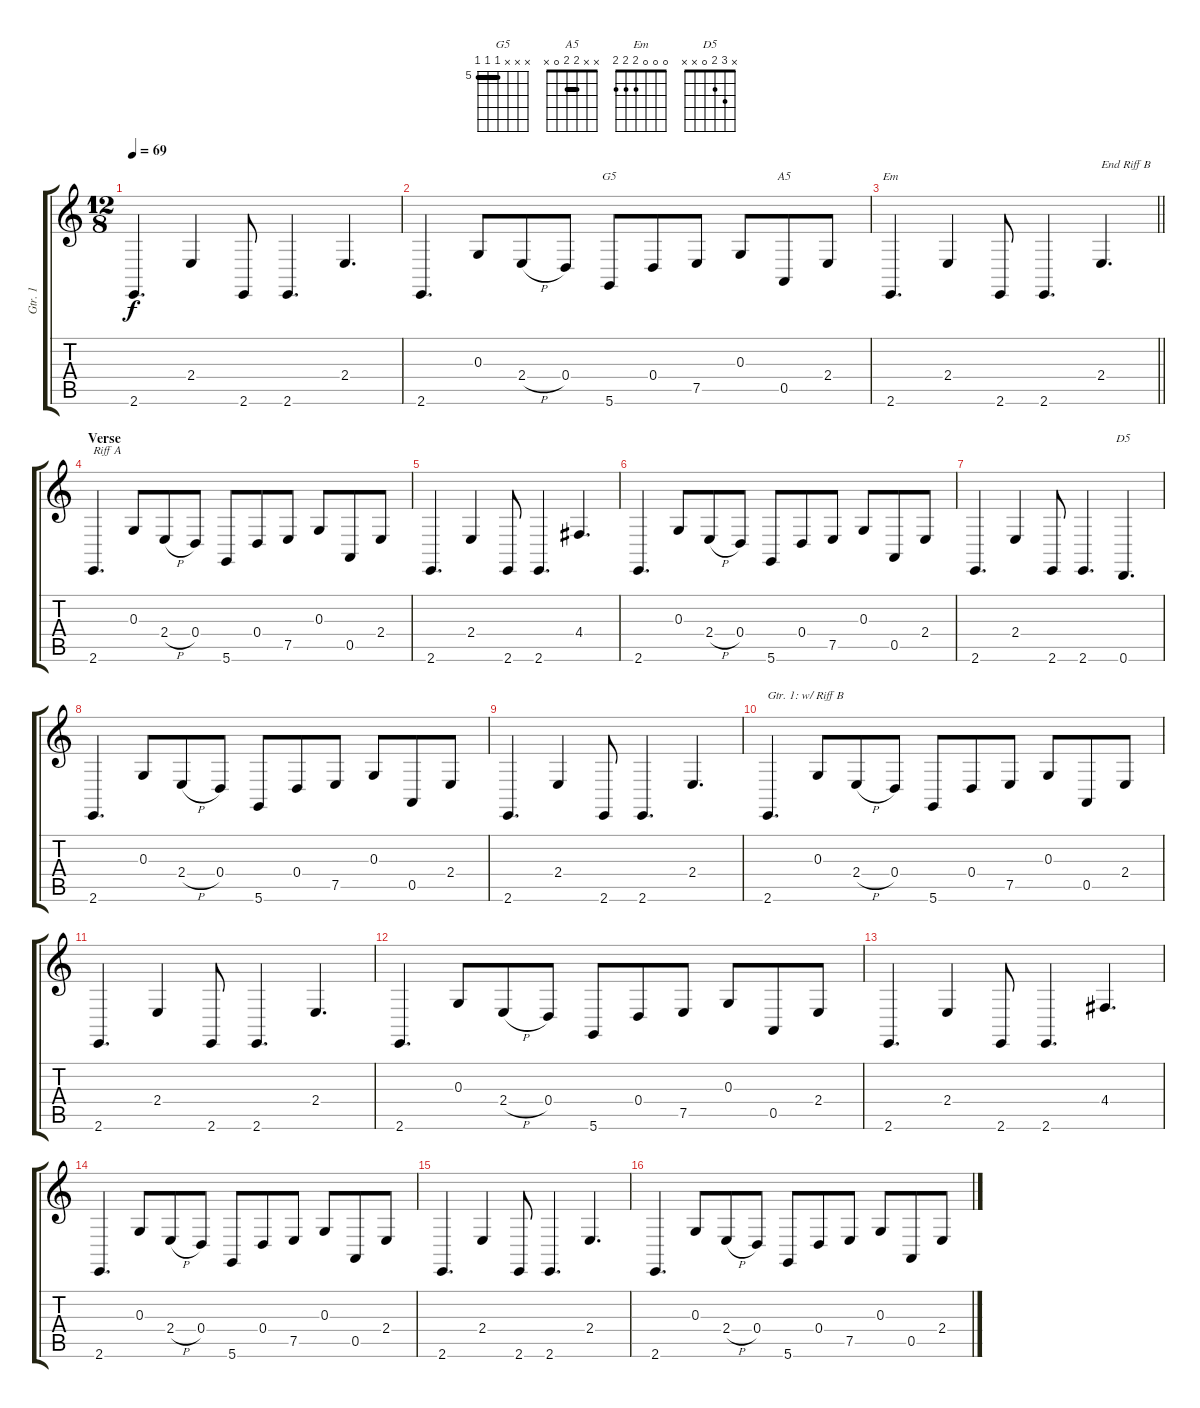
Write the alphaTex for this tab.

\track ("Gtr. 1" "Gtr. 1") {instrument acousticgrandpiano}
\staff {score tabs}
\tuning (E4 B3 G3 D3 A2 D2) {hide}
\chord ("G5" x x x 5 5 5) {firstfret 5 barre 5}
\chord ("A5" x x 2 2 0 x) {barre 2}
\chord ("Em" 0 0 0 2 2 2)
\chord ("D5" x 3 2 0 x x)
\ts (12 8)
\tempo 69
\clef g2
\ks c
2.6.4{d dy f} 2.4.4 2.6.8 2.6.4{d} 2.4.4{d} |
2.6.4{d} 0.3.8 2.4{h}.8 0.4.8 5.6.8{ch "G5"} 0.4.8 7.5.8 0.3.8 0.5.8{ch "A5"} 2.4.8 |
\barLineRight lightlight
2.6.4{d ch "Em"} 2.4.4 2.6.8 2.6.4{d} 2.4.4{d txt "End Riff B"} |
\section ("" "Verse")
2.6.4{d txt "Riff A" instrument electricguitarclean} 0.3.8 2.4{h}.8 0.4.8 5.6.8 0.4.8 7.5.8 0.3.8 0.5.8 2.4.8 |
2.6.4{d} 2.4.4 2.6.8 2.6.4{d} 4.4.4{d} |
2.6.4{d} 0.3.8 2.4{h}.8 0.4.8 5.6.8 0.4.8 7.5.8 0.3.8 0.5.8 2.4.8 |
2.6.4{d} 2.4.4 2.6.8 2.6.4{d} 0.6.4{d ch "D5"} |
2.6.4{d} 0.3.8 2.4{h}.8 0.4.8 5.6.8 0.4.8 7.5.8 0.3.8 0.5.8 2.4.8 |
2.6.4{d} 2.4.4 2.6.8 2.6.4{d} 2.4.4{d} |
2.6.4{d txt "Gtr. 1: w/ Riff B"} 0.3.8 2.4{h}.8 0.4.8 5.6.8 0.4.8 7.5.8 0.3.8 0.5.8 2.4.8 |
2.6.4{d} 2.4.4 2.6.8 2.6.4{d} 2.4.4{d} |
2.6.4{d} 0.3.8 2.4{h}.8 0.4.8 5.6.8 0.4.8 7.5.8 0.3.8 0.5.8 2.4.8 |
2.6.4{d} 2.4.4 2.6.8 2.6.4{d} 4.4.4{d} |
2.6.4{d} 0.3.8 2.4{h}.8 0.4.8 5.6.8 0.4.8 7.5.8 0.3.8 0.5.8 2.4.8 |
2.6.4{d} 2.4.4 2.6.8 2.6.4{d} 2.4.4{d} |
2.6.4{d} 0.3.8 2.4{h}.8 0.4.8 5.6.8 0.4.8 7.5.8 0.3.8 0.5.8 2.4.8
